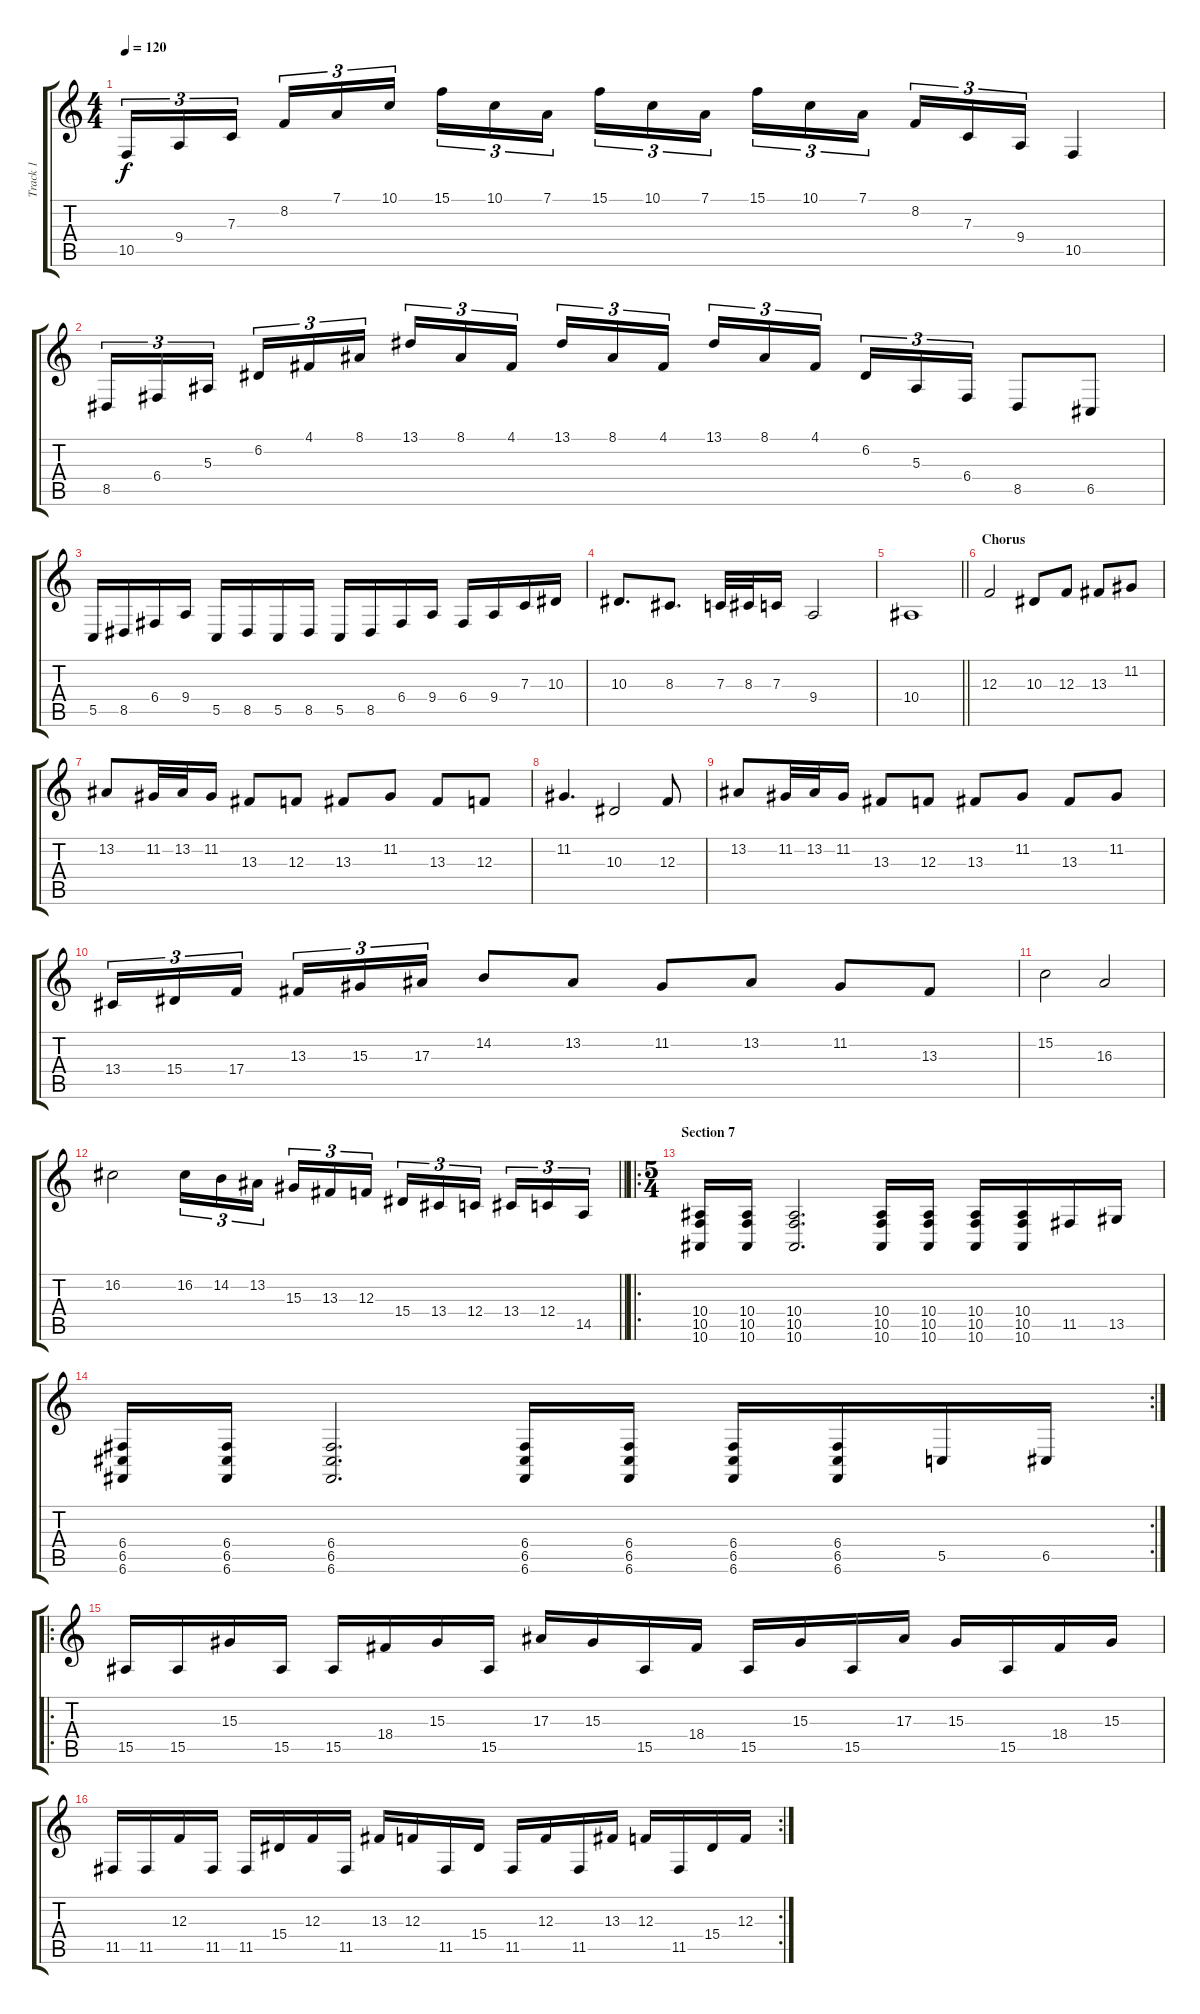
\track ("Track 1" "Track 1") {instrument brightacousticpiano}
\staff {score tabs}
\tuning (D4 A3 F3 C3 G2 C2) {hide}
\ts (4 4)
\tempo 120
\clef g2
\ks c
10.5.16{tu (3 2) dy f} 9.4.16{tu (3 2)} 7.3.16{tu (3 2) beam splitsecondary} 8.2.16{tu (3 2)} 7.1.16{tu (3 2)} 10.1.16{tu (3 2)} 15.1.16{tu (3 2)} 10.1.16{tu (3 2)} 7.1.16{tu (3 2) beam splitsecondary} 15.1.16{tu (3 2)} 10.1.16{tu (3 2)} 7.1.16{tu (3 2)} 15.1.16{tu (3 2)} 10.1.16{tu (3 2)} 7.1.16{tu (3 2) beam splitsecondary} 8.2.16{tu (3 2)} 7.3.16{tu (3 2)} 9.4.16{tu (3 2)} 10.5.4 |
8.5.16{tu (3 2)} 6.4.16{tu (3 2)} 5.3.16{tu (3 2) beam splitsecondary} 6.2.16{tu (3 2)} 4.1.16{tu (3 2)} 8.1.16{tu (3 2)} 13.1.16{tu (3 2)} 8.1.16{tu (3 2)} 4.1.16{tu (3 2) beam splitsecondary} 13.1.16{tu (3 2)} 8.1.16{tu (3 2)} 4.1.16{tu (3 2)} 13.1.16{tu (3 2)} 8.1.16{tu (3 2)} 4.1.16{tu (3 2) beam splitsecondary} 6.2.16{tu (3 2)} 5.3.16{tu (3 2)} 6.4.16{tu (3 2)} 8.5.8 6.5.8 |
5.5.16 8.5.16 6.4.16 9.4.16 5.5.16 8.5.16 5.5.16 8.5.16 5.5.16 8.5.16 6.4.16 9.4.16 6.4.16 9.4.16 7.3.16 10.3.16 |
10.3.8{d} 8.3.8{d} 7.3.32 8.3.32 7.3.16 9.4.2 |
\barLineRight lightlight
10.4.1 |
\section ("" "Chorus")
12.3.2 10.3.8 12.3.8 13.3.8 11.2.8 |
13.2.8 11.2.32 13.2.32 11.2.16 13.3.8 12.3.8 13.3.8 11.2.8 13.3.8 12.3.8 |
11.2.4{d} 10.3.2 12.3.8 |
13.2.8 11.2.32 13.2.32 11.2.16 13.3.8 12.3.8 13.3.8 11.2.8 13.3.8 11.2.8 |
13.4.16{tu (3 2)} 15.4.16{tu (3 2)} 17.4.16{tu (3 2) beam splitsecondary} 13.3.16{tu (3 2)} 15.3.16{tu (3 2)} 17.3.16{tu (3 2)} 14.2.8 13.2.8 11.2.8 13.2.8 11.2.8 13.3.8 |
15.2.2 16.3.2 |
\barLineRight lightlight
16.2.2 16.2.16{tu (3 2)} 14.2.16{tu (3 2)} 13.2.16{tu (3 2) beam splitsecondary} 15.3.16{tu (3 2)} 13.3.16{tu (3 2)} 12.3.16{tu (3 2)} 15.4.16{tu (3 2)} 13.4.16{tu (3 2)} 12.4.16{tu (3 2) beam splitsecondary} 13.4.16{tu (3 2)} 12.4.16{tu (3 2)} 14.5.16{tu (3 2)} |
\ro
\ts (5 4)
\section ("" "Section 7")
(10.4 10.5 10.6).16 (10.4 10.5 10.6).16 (10.4 10.5 10.6).2{d} (10.4 10.5 10.6).16 (10.4 10.5 10.6).16 (10.4 10.5 10.6).16 (10.4 10.5 10.6).16 11.5.16 13.5.16 |
\rc 2
(6.4 6.5 6.6).16 (6.4 6.5 6.6).16 (6.4 6.5 6.6).2{d} (6.4 6.5 6.6).16 (6.4 6.5 6.6).16 (6.4 6.5 6.6).16 (6.4 6.5 6.6).16 5.5.16 6.5.16 |
\ro
15.5.16 15.5.16 15.3.16 15.5.16 15.5.16 18.4.16 15.3.16 15.5.16 17.3.16 15.3.16 15.5.16 18.4.16 15.5.16 15.3.16 15.5.16 17.3.16 15.3.16 15.5.16 18.4.16 15.3.16 |
\rc 2
11.5.16 11.5.16 12.3.16 11.5.16 11.5.16 15.4.16 12.3.16 11.5.16 13.3.16 12.3.16 11.5.16 15.4.16 11.5.16 12.3.16 11.5.16 13.3.16 12.3.16 11.5.16 15.4.16 12.3.16
